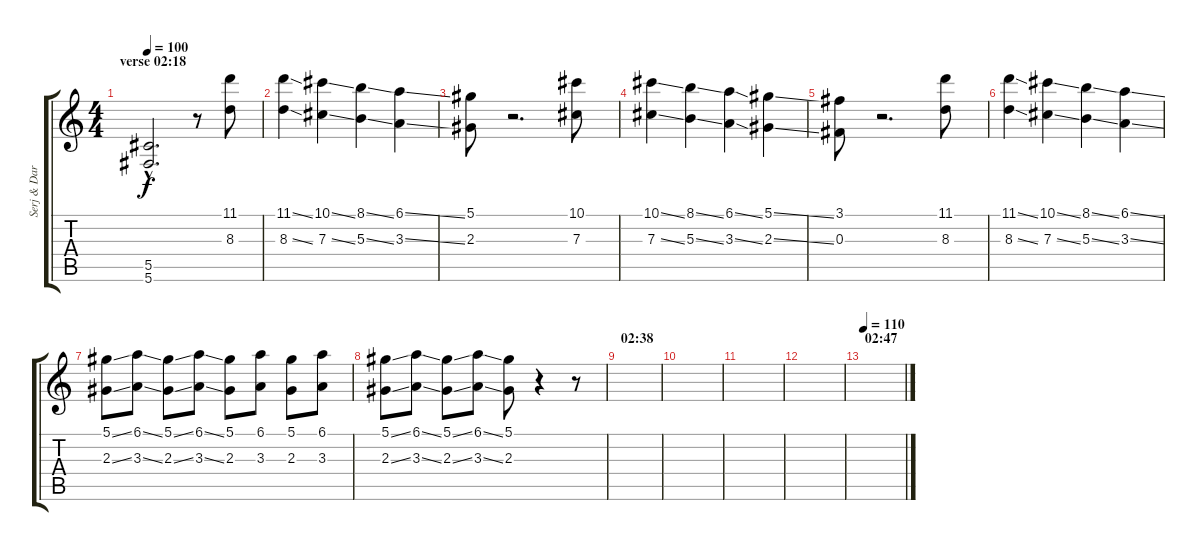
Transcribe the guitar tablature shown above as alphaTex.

\track ("Serj & Daron (Vocals)" "Serj & Dar") {instrument banjo}
\staff {score tabs}
\tuning (Eb4 Bb3 Gb3 Db3 Ab2 Db2) {hide}
\displaytranspose 12
\ts (4 4)
\section ("" "verse 02:18")
\tempo 95
\tempo 100
\clef g2
\ks c
(5.5{hac} 5.6{hac}).2{d dy f} r.8 (11.1 8.3).8 |
(11.1{ss} 8.3{ss}).4 (10.1{ss} 7.3{ss}).4 (8.1{ss} 5.3{ss}).4 (6.1{ss} 3.3{ss}).4 |
(5.1 2.3).8 r.2{d} (10.1 7.3).8 |
(10.1{ss} 7.3{ss}).4 (8.1{ss} 5.3{ss}).4 (6.1{ss} 3.3{ss}).4 (5.1{ss} 2.3{ss}).4 |
(3.1 0.3).8 r.2{d} (11.1 8.3).8 |
(11.1{ss} 8.3{ss}).4 (10.1{ss} 7.3{ss}).4 (8.1{ss} 5.3{ss}).4 (6.1{ss} 3.3{ss}).4 |
(5.1{ss} 2.3{ss}).8 (6.1{ss} 3.3{ss}).8 (5.1{ss} 2.3{ss}).8 (6.1{ss} 3.3{ss}).8 (5.1 2.3).8 (6.1 3.3).8 (5.1 2.3).8 (6.1 3.3).8 |
(5.1{ss} 2.3{ss}).8 (6.1{ss} 3.3{ss}).8 (5.1{ss} 2.3{ss}).8 (6.1{ss} 3.3{ss}).8 (5.1 2.3).8 r.4 r.8 |
\section ("" "02:38")
|
|
|
|
\section ("" "02:47")
\tempo 110
